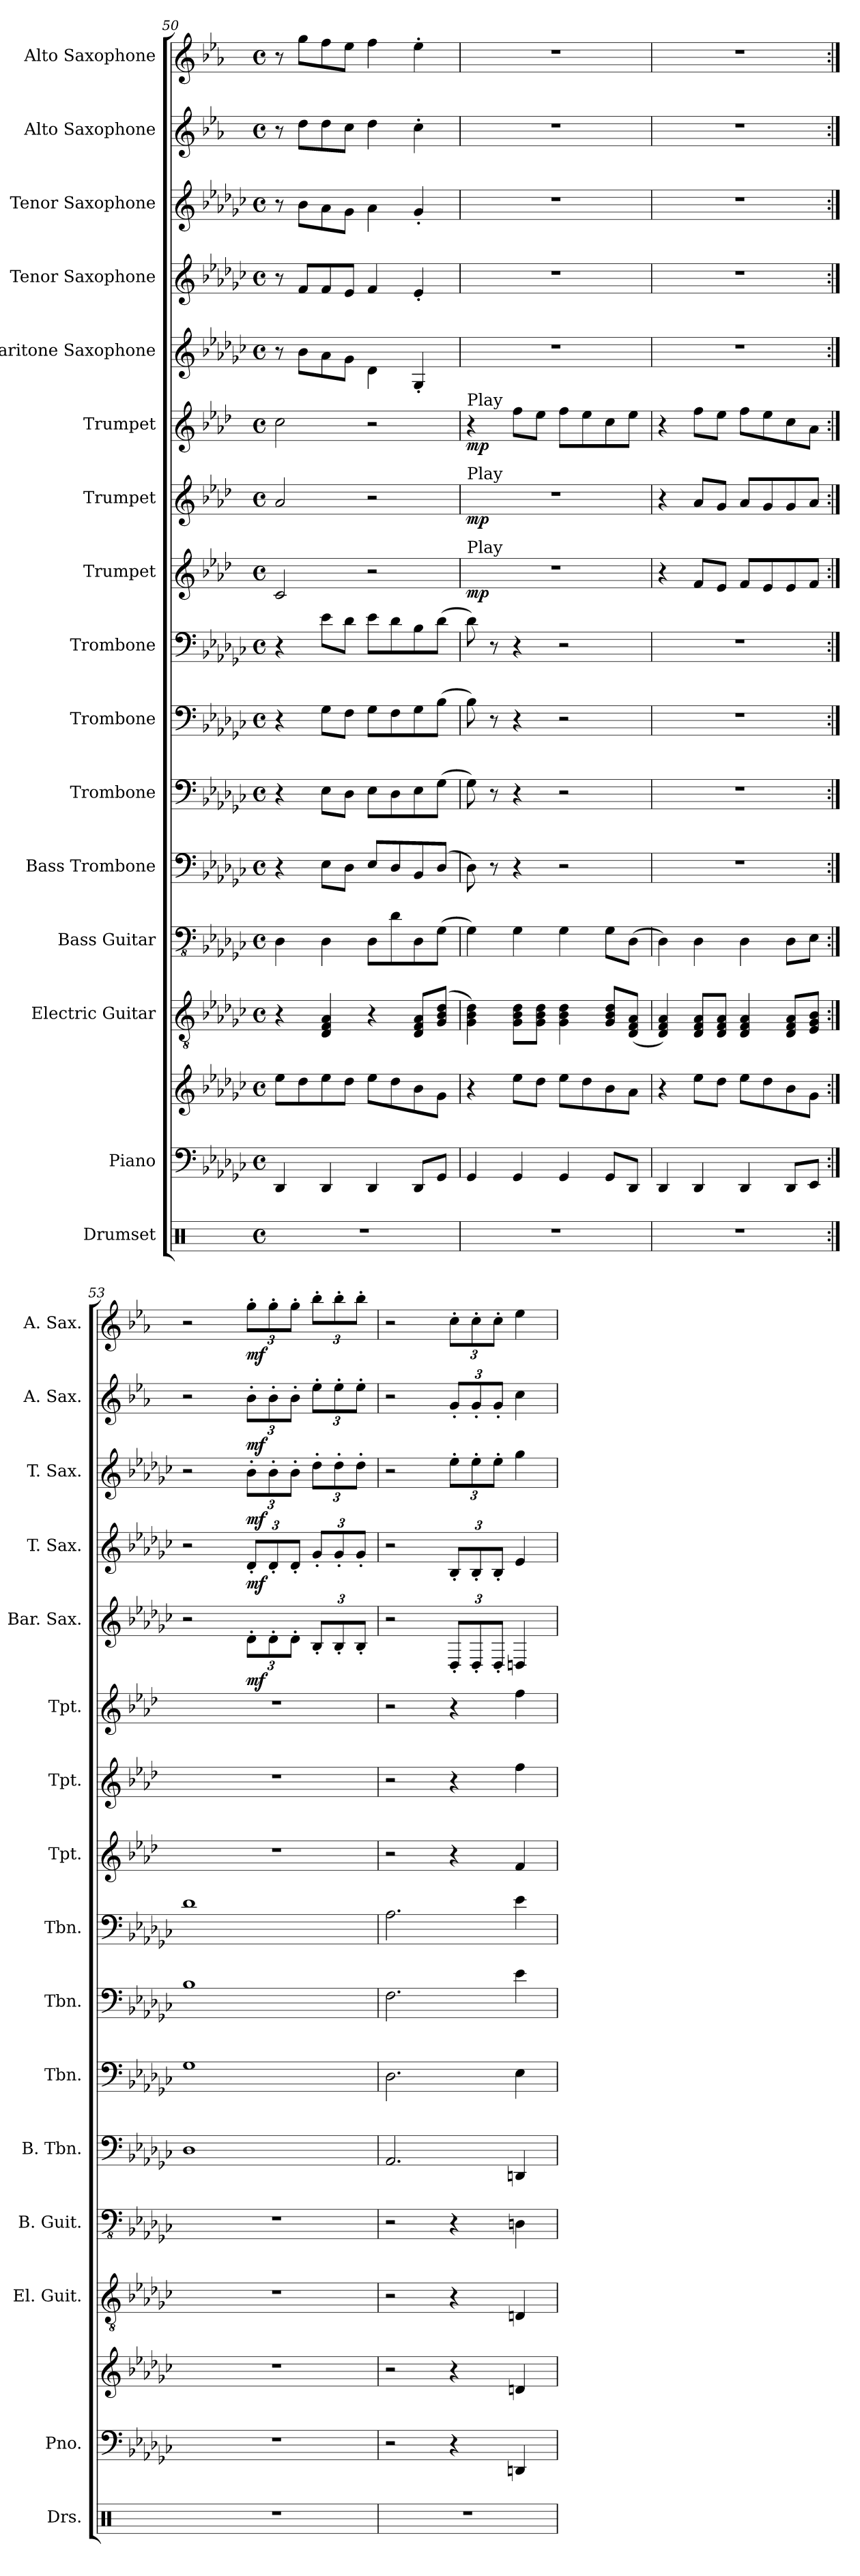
**kern	**kern	**kern	**kern	**kern	**kern	**kern	**kern	**kern	**kern	**dynam	**kern	**dynam	**kern	**dynam	**kern	**dynam	**kern	**dynam	**kern	**dynam	**kern	**dynam	**kern	**dynam
*part16	*part15	*part15	*part14	*part13	*part12	*part11	*part10	*part9	*part8	*part8	*part7	*part7	*part6	*part6	*part5	*part5	*part4	*part4	*part3	*part3	*part2	*part2	*part1	*part1
*staff17	*staff16	*staff15	*staff14	*staff13	*staff12	*staff11	*staff10	*staff9	*staff8	*staff8	*staff7	*staff7	*staff6	*staff6	*staff5	*staff5	*staff4	*staff4	*staff3	*staff3	*staff2	*staff2	*staff1	*staff1
*I"Drumset	*I"Piano	*	*I"Electric Guitar	*I"Bass Guitar	*I"Bass Trombone	*I"Trombone	*I"Trombone	*I"Trombone	*I"Trumpet	*	*I"Trumpet	*	*I"Trumpet	*	*I"Baritone Saxophone	*	*I"Tenor Saxophone	*	*I"Tenor Saxophone	*	*I"Alto Saxophone	*	*I"Alto Saxophone	*
*I'Drs.	*I'Pno.	*	*I'El. Guit.	*I'B. Guit.	*I'B. Tbn.	*I'Tbn.	*I'Tbn.	*I'Tbn.	*I'Tpt.	*	*I'Tpt.	*	*I'Tpt.	*	*I'Bar. Sax.	*	*I'T. Sax.	*	*I'T. Sax.	*	*I'A. Sax.	*	*I'A. Sax.	*
!!LO:PB:g=z
*clefX	*clefF4	*clefG2	*clefGv2	*clefFv4	*clefF4	*clefF4	*clefF4	*clefF4	*clefG2	*	*clefG2	*	*clefG2	*	*clefG2	*	*clefG2	*	*clefG2	*	*clefG2	*	*clefG2	*
*	*	*	*	*	*	*	*	*	*ITrd1c2	*	*ITrd1c2	*	*ITrd1c2	*	*ITrd12c21	*	*ITrd8c14	*	*ITrd8c14	*	*ITrd5c9	*	*ITrd5c9	*
*k[]	*k[b-e-a-d-g-c-]	*k[b-e-a-d-g-c-]	*k[b-e-a-d-g-c-]	*k[b-e-a-d-g-c-]	*k[b-e-a-d-g-c-]	*k[b-e-a-d-g-c-]	*k[b-e-a-d-g-c-]	*k[b-e-a-d-g-c-]	*k[b-e-a-d-g-c-]	*	*k[b-e-a-d-g-c-]	*	*k[b-e-a-d-g-c-]	*	*k[b-e-a-d-g-c-]	*	*k[b-e-a-d-g-c-]	*	*k[b-e-a-d-g-c-]	*	*k[b-e-a-d-g-c-]	*	*k[b-e-a-d-g-c-]	*
*M4/4	*M4/4	*M4/4	*M4/4	*M4/4	*M4/4	*M4/4	*M4/4	*M4/4	*M4/4	*	*M4/4	*	*M4/4	*	*M4/4	*	*M4/4	*	*M4/4	*	*M4/4	*	*M4/4	*
*met(c)	*met(c)	*met(c)	*met(c)	*met(c)	*met(c)	*met(c)	*met(c)	*met(c)	*met(c)	*	*met(c)	*	*met(c)	*	*met(c)	*	*met(c)	*	*met(c)	*	*met(c)	*	*met(c)	*
=50	=50	=50	=50	=50	=50	=50	=50	=50	=50	=50	=50	=50	=50	=50	=50	=50	=50	=50	=50	=50	=50	=50	=50	=50
1r	4DD-/	8ee-\L	4r	4DD-\	4r	4r	4r	4r	2B-/	.	2g-/	.	2b-\	.	8r	.	8r	.	8r	.	8r	.	8r	.
.	.	8dd-\	.	.	.	.	.	.	.	.	.	.	.	.	8B-\L	.	8F/L	.	8B-\L	.	8f\L	.	8b-\L	.
.	4DD-/	8ee-\	4D-/ 4F/ 4A-/	4DD-\	8E-\L	8E-\L	8G-\L	8e-\L	.	.	.	.	.	.	8A-\	.	8F/	.	8A-\	.	8f\	.	8a-\	.
.	.	8dd-\J	.	.	8D-\J	8D-\J	8F\J	8d-\J	.	.	.	.	.	.	8G-\J	.	8E-/J	.	8G-\J	.	8e-\J	.	8g-\J	.
.	4DD-/	8ee-\L	4r	8DD-\L	8E-/L	8E-\L	8G-\L	8e-\L	2r	.	2r	.	2r	.	4D-\	.	4F/	.	4A-\	.	4f\	.	4a-\	.
.	.	8dd-\	.	8D-\	8D-/	8D-\	8F\	8d-\	.	.	.	.	.	.	.	.	.	.	.	.	.	.	.	.
.	8DD-/L	8b-\	8D-/ 8F/ 8A-/L	8DD-\	8BB-/	8E-\	8G-\	8B-\	.	.	.	.	.	.	4GG-'/	.	4E-'/	.	4G-'/	.	4e-'\	.	4g-'\	.
.	8GG-/J	8g-\J	(8G-/ 8B-/ 8d-/J	(8GG-\J	(8D-/J	(8G-\J	(8B-\J	(8d-\J	.	.	.	.	.	.	.	.	.	.	.	.	.	.	.	.
=51	=51	=51	=51	=51	=51	=51	=51	=51	=51	=51	=51	=51	=51	=51	=51	=51	=51	=51	=51	=51	=51	=51	=51	=51
!	!	!	!	!	!	!	!	!	!	!	!	!	!LO:TX:a:t=Play	!	!	!	!	!	!	!	!	!	!	!
!	!	!	!	!	!	!	!	!	!	!	!LO:TX:a:t=Play	!	!	!	!	!	!	!	!	!	!	!	!	!
!	!	!	!	!	!	!	!	!	!LO:TX:a:t=Play	!	!	!	!	!	!	!	!	!	!	!	!	!	!	!
!	!	!	!	!	!	!	!	!	!	!LO:DY:b	!	!LO:DY:b	!	!LO:DY:b	!	!	!	!	!	!	!	!	!	!
1r	4GG-/	4r	4G-\ 4B-\ 4d-\)	4GG-\)	8D-\)	8G-\)	8B-\)	8d-\)	1r	mp	1r	mp	4r	mp	1r	.	1r	.	1r	.	1r	.	1r	.
.	.	.	.	.	8r	8r	8r	8r	.	.	.	.	.	.	.	.	.	.	.	.	.	.	.	.
.	4GG-/	8ee-\L	8G-\ 8B-\ 8d-\L	4GG-\	4r	4r	4r	4r	.	.	.	.	8ee-\L	.	.	.	.	.	.	.	.	.	.	.
.	.	8dd-\J	8G-\ 8B-\ 8d-\J	.	.	.	.	.	.	.	.	.	8dd-\J	.	.	.	.	.	.	.	.	.	.	.
.	4GG-/	8ee-\L	4G-\ 4B-\ 4d-\	4GG-\	2r	2r	2r	2r	.	.	.	.	8ee-\L	.	.	.	.	.	.	.	.	.	.	.
.	.	8dd-\	.	.	.	.	.	.	.	.	.	.	8dd-\	.	.	.	.	.	.	.	.	.	.	.
.	8GG-/L	8b-\	8G-/ 8B-/ 8d-/L	8GG-\L	.	.	.	.	.	.	.	.	8b-\	.	.	.	.	.	.	.	.	.	.	.
.	8DD-/J	8a-\J	(8D-/ 8F/ 8A-/J	(8DD-\J	.	.	.	.	.	.	.	.	8dd-\J	.	.	.	.	.	.	.	.	.	.	.
=52	=52	=52	=52	=52	=52	=52	=52	=52	=52	=52	=52	=52	=52	=52	=52	=52	=52	=52	=52	=52	=52	=52	=52	=52
1r	4DD-/	4r	4D-/ 4F/ 4A-/)	4DD-\)	1r	1r	1r	1r	4r	.	4r	.	4r	.	1r	.	1r	.	1r	.	1r	.	1r	.
.	4DD-/	8ee-\L	8D-/ 8F/ 8A-/L	4DD-\	.	.	.	.	8e-/L	.	8g-/L	.	8ee-\L	.	.	.	.	.	.	.	.	.	.	.
.	.	8dd-\J	8D-/ 8F/ 8A-/J	.	.	.	.	.	8d-/J	.	8f/J	.	8dd-\J	.	.	.	.	.	.	.	.	.	.	.
.	4DD-/	8ee-\L	4D-/ 4F/ 4A-/	4DD-\	.	.	.	.	8e-/L	.	8g-/L	.	8ee-\L	.	.	.	.	.	.	.	.	.	.	.
.	.	8dd-\	.	.	.	.	.	.	8d-/	.	8f/	.	8dd-\	.	.	.	.	.	.	.	.	.	.	.
.	8DD-/L	8b-\	8D-/ 8F/ 8A-/L	8DD-\L	.	.	.	.	8d-/	.	8f/	.	8b-\	.	.	.	.	.	.	.	.	.	.	.
.	8EE-/J	8g-\J	8E-/ 8G-/ 8B-/J	8EE-\J	.	.	.	.	8e-/J	.	8g-/J	.	8g-\J	.	.	.	.	.	.	.	.	.	.	.
=53:|!	=53:|!	=53:|!	=53:|!	=53:|!	=53:|!	=53:|!	=53:|!	=53:|!	=53:|!	=53:|!	=53:|!	=53:|!	=53:|!	=53:|!	=53:|!	=53:|!	=53:|!	=53:|!	=53:|!	=53:|!	=53:|!	=53:|!	=53:|!	=53:|!
1r	1r	1r	1r	1r	1D-	1G-	1B-	1d-	1r	.	1r	.	1r	.	2r	.	2r	.	2r	.	2r	.	2r	.
*	*	*	*	*	*	*	*	*	*	*	*	*	*	*	*Xbrackettup	*	*Xbrackettup	*	*Xbrackettup	*	*Xbrackettup	*	*Xbrackettup	*
!	!	!	!	!	!	!	!	!	!	!	!	!	!	!	!	!LO:DY:b	!	!LO:DY:b	!	!LO:DY:b	!	!LO:DY:b	!	!LO:DY:b
.	.	.	.	.	.	.	.	.	.	.	.	.	.	.	12D-'\L	mf	12D-'/L	mf	12B-'\L	mf	12d-'\L	mf	12b-'\L	mf
.	.	.	.	.	.	.	.	.	.	.	.	.	.	.	12D-'\	.	12D-'/	.	12B-'\	.	12d-'\	.	12b-'\	.
.	.	.	.	.	.	.	.	.	.	.	.	.	.	.	12D-'\J	.	12D-'/J	.	12B-'\J	.	12d-'\J	.	12b-'\J	.
.	.	.	.	.	.	.	.	.	.	.	.	.	.	.	12BB-'/L	.	12G-'/L	.	12d-'\L	.	12g-'\L	.	12dd-'\L	.
.	.	.	.	.	.	.	.	.	.	.	.	.	.	.	12BB-'/	.	12G-'/	.	12d-'\	.	12g-'\	.	12dd-'\	.
.	.	.	.	.	.	.	.	.	.	.	.	.	.	.	12BB-'/J	.	12G-'/J	.	12d-'\J	.	12g-'\J	.	12dd-'\J	.
!!LO:PB:g=z
=54	=54	=54	=54	=54	=54	=54	=54	=54	=54	=54	=54	=54	=54	=54	=54	=54	=54	=54	=54	=54	=54	=54	=54	=54
1r	2r	2r	2r	2r	2.AA-/	2.D-\	2.F\	2.A-\	2r	.	2r	.	2r	.	2r	.	2r	.	2r	.	2r	.	2r	.
.	4r	4r	4r	4r	.	.	.	.	4r	.	4r	.	4r	.	12DD-'/L	.	12BB-'/L	.	12e-'\L	.	12B-'/L	.	12e-'\L	.
.	.	.	.	.	.	.	.	.	.	.	.	.	.	.	12DD-'/	.	12BB-'/	.	12e-'\	.	12B-'/	.	12e-'\	.
.	.	.	.	.	.	.	.	.	.	.	.	.	.	.	12DD-'/J	.	12BB-'/J	.	12e-'\J	.	12B-'/J	.	12e-'\J	.
.	4DDn/	4dn/	4Dn/	4DDn\	4DDn/	4E-\	4e-\	4e-\	4e-/	.	4ee-\	.	4ee-\	.	4DDn/	.	4E-/	.	4g-\	.	4e-\	.	4g-\	.
=	=	=	=	=	=	=	=	=	=	=	=	=	=	=	=	=	=	=	=	=	=	=	=	=
*-	*-	*-	*-	*-	*-	*-	*-	*-	*-	*-	*-	*-	*-	*-	*-	*-	*-	*-	*-	*-	*-	*-	*-	*-
